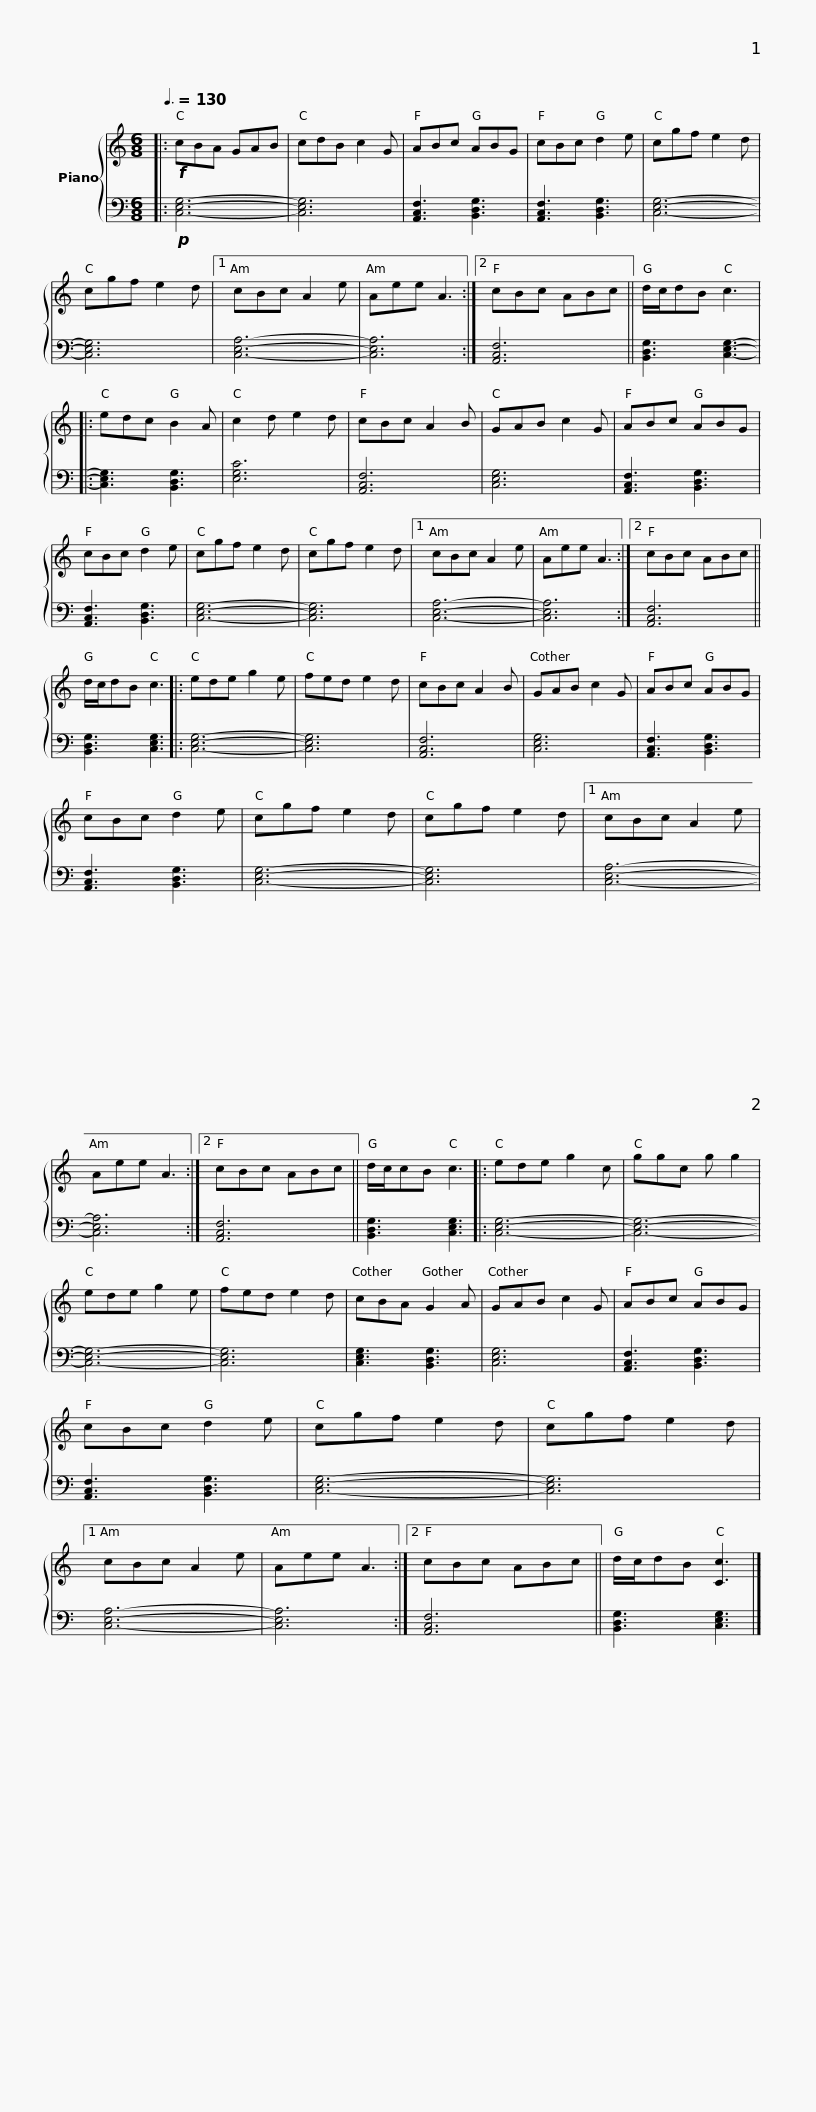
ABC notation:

X:1
%%score { 1 | 2 }
L:1/8
Q:3/8=130
M:6/8
I:linebreak $
K:C
V:1 treble
V:2 bass
V:1
|:!f! cBA GAB | cdB c2 G | ABc ABG | cBc d2 e |$ cgf e2 d | %5
 cgf e2 d |1 cBc A2 e | Aee A3 :|2 cBc ABc ||$ d/c/dB c3 |: %10
 edc B2 A | c2 d e2 d | cBc A2 B | GAB c2 G |$ ABc ABG | %15
 cBc d2 e | cgf e2 d | cgf e2 d |1 cBc A2 e |$ Aee A3 :|2 %20
 cBc ABc || d/c/dB c3 |: ede g2 e | fed e2 d |$ cBc A2 B | %25
 GAB c2 G | ABc ABG | cBc d2 e | cgf e2 d |$ cgf e2 d |1 %30
 cBc A2 e | Aee A3 :|2 cBc ABc || d/c/cB c3 |:$ ede g2 c | %35
 ggc g g2 | ede g2 e | fed e2 d | cBA G2 A |$ GAB c2 G | %40
 ABc ABG | cBc d2 e | cgf e2 d | cgf e2 d |1$ cBc A2 e | %45
 Aee A3 :|2 cBc ABc || d/c/dB [Cc]3 |] %48
V:2
|:!p! [C,E,G,]6- | [C,E,G,]6 | [A,,C,F,]3 [B,,D,G,]3 | [A,,C,F,]3 [B,,D,G,]3 |$ [C,E,G,]6- | %5
 [C,E,G,]6 |1 [C,E,A,]6- | [C,E,A,]6 :|2 [A,,C,F,]6 ||$ [B,,D,G,]3 [C,E,G,]3- |: %10
 [C,E,G,]3 [B,,D,G,]3 | [E,G,C]6 | [A,,C,F,]6 | [C,E,G,]6 |$ [A,,C,F,]3 [B,,D,G,]3 | %15
 [A,,C,F,]3 [B,,D,G,]3 | [C,E,G,]6- | [C,E,G,]6 |1 [C,E,A,]6- |$ [C,E,A,]6 :|2 %20
 [A,,C,F,]6 || [B,,D,G,]3 [C,E,G,]3 |: [C,E,G,]6- | [C,E,G,]6 |$ [A,,C,F,]6 | %25
 [C,E,G,]6 | [A,,C,F,]3 [B,,D,G,]3 | [A,,C,F,]3 [B,,D,G,]3 | [C,E,G,]6- |$ [C,E,G,]6 |1 %30
 [C,E,A,]6- | [C,E,A,]6 :|2 [A,,C,F,]6 || [B,,D,G,]3 [C,E,G,]3 |:$ [C,E,G,]6- | %35
 [C,E,G,]6- | [C,E,G,]6- | [C,E,G,]6 | [C,E,G,]3 [B,,D,G,]3 |$ [C,E,G,]6 | %40
 [A,,C,F,]3 [B,,D,G,]3 | [A,,C,F,]3 [B,,D,G,]3 | [C,E,G,]6- | [C,E,G,]6 |1$ [C,E,A,]6- | %45
 [C,E,A,]6 :|2 [A,,C,F,]6 || [B,,D,G,]3 [C,E,G,]3 |] %48
